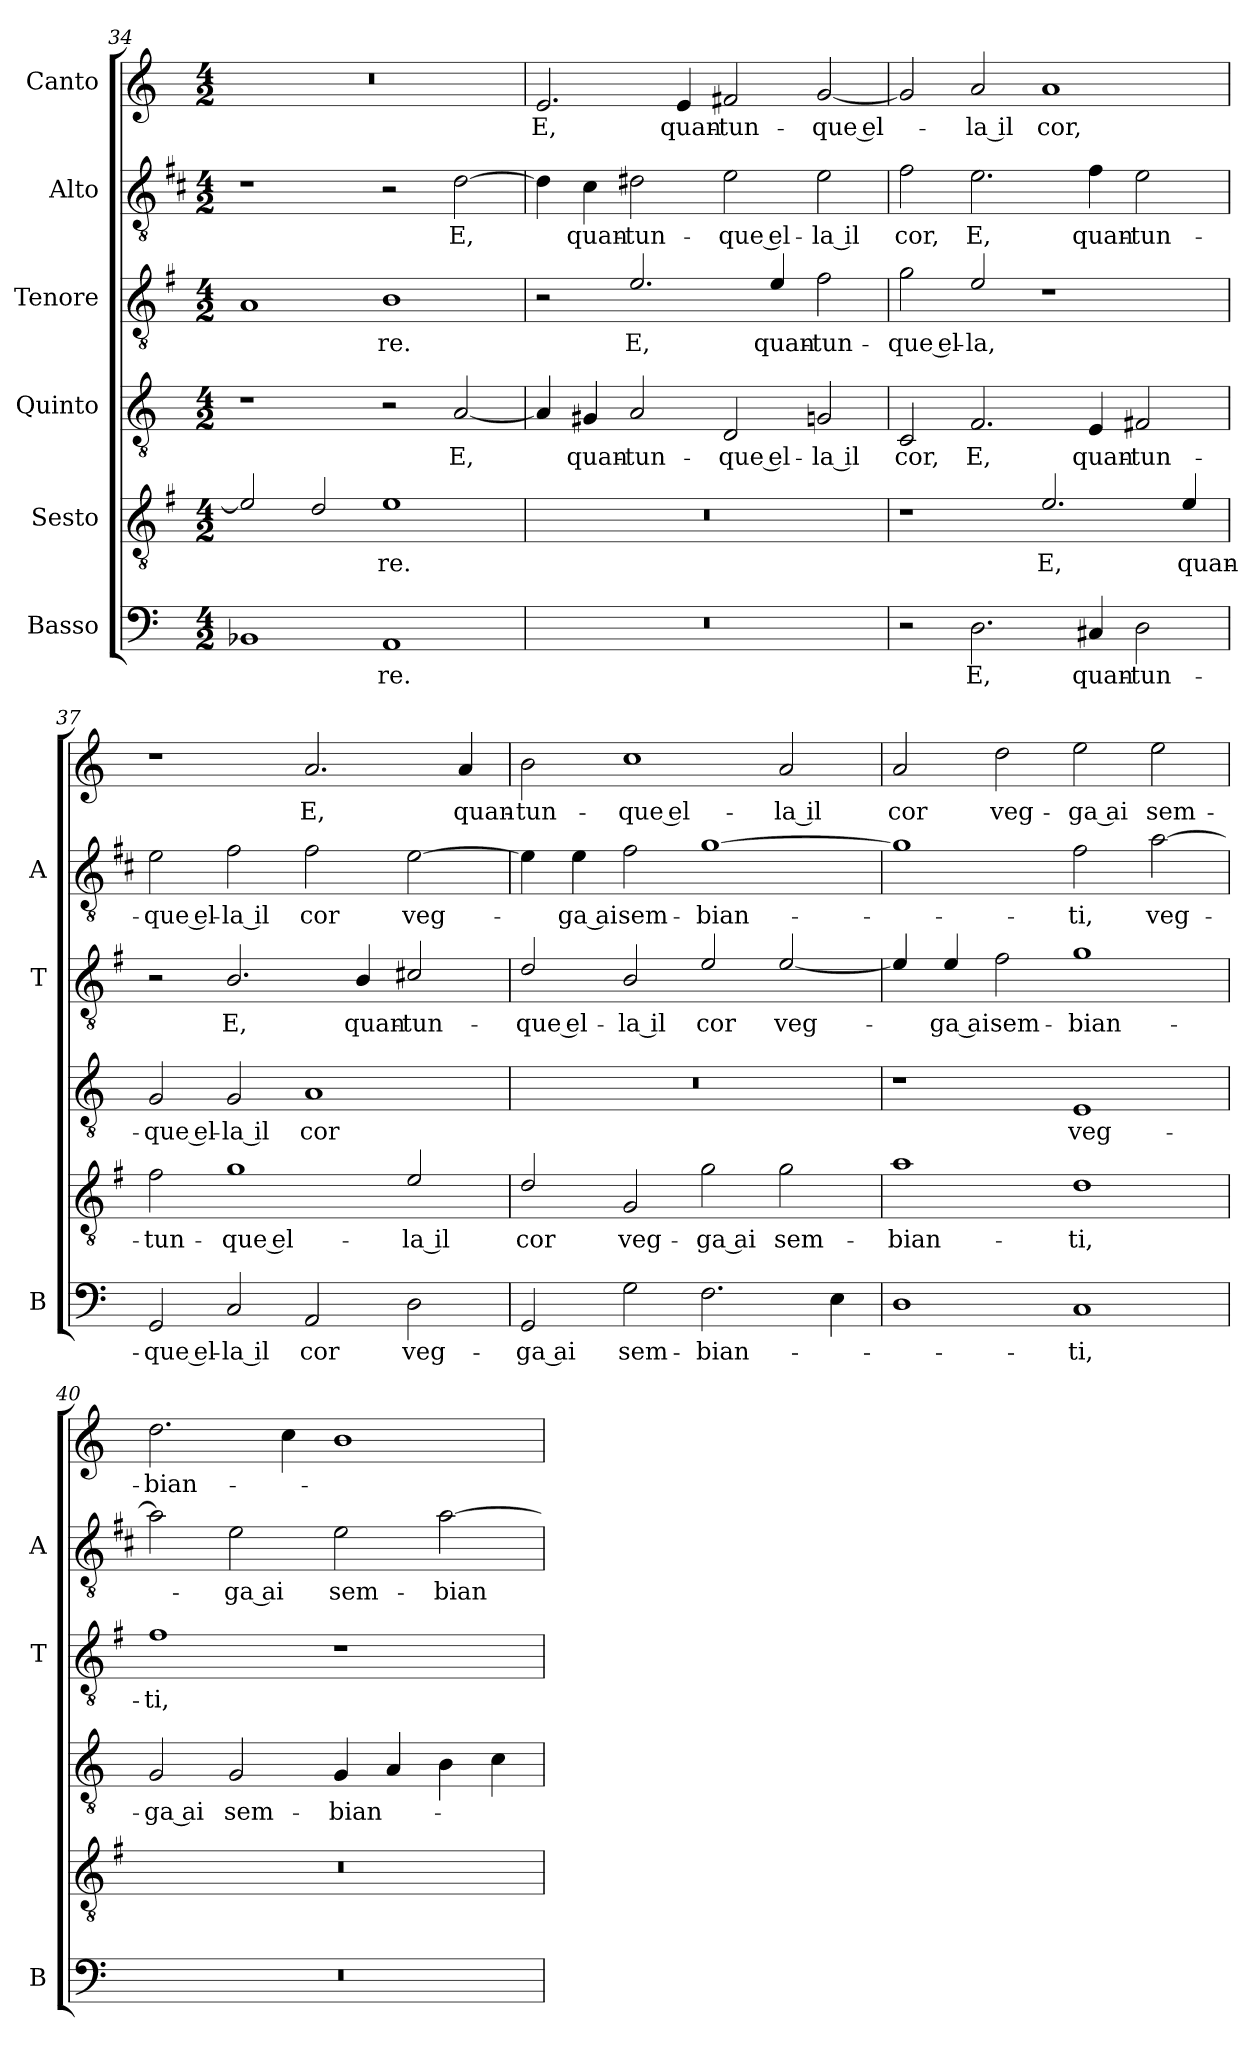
**kern	**text	**kern	**text	**kern	**text	**kern	**text	**kern	**text	**kern	**text
*part6	*part6	*part5	*part5	*part4	*part4	*part3	*part3	*part2	*part2	*part1	*part1
*staff6	*staff6	*staff5	*staff5	*staff4	*staff4	*staff3	*staff3	*staff2	*staff2	*staff1	*staff1
*I"Basso	*	*I"Sesto	*	*I"Quinto	*	*I"Tenore	*	*I"Alto	*	*I"Canto	*
*I'B	*	*	*	*	*	*I'T	*	*I'A	*	*	*
*clefF4	*	*clefGv2	*	*clefGv2	*	*clefGv2	*	*clefGv2	*	*clefG2	*
*	*	*ITrd4c7	*	*	*	*ITrd4c7	*	*ITrd1c2	*	*	*
*k[]	*	*k[]	*	*k[]	*	*k[]	*	*k[]	*	*k[]	*
*C:	*	*C:	*	*C:	*	*C:	*	*C:	*	*C:	*
*M4/2	*	*M4/2	*	*M4/2	*	*M4/2	*	*M4/2	*	*M4/2	*
=34	=34	=34	=34	=34	=34	=34	=34	=34	=34	=34	=34
1BB-X	.	2A/]	.	1r	.	1D	.	1r	.	0r	.
.	.	2G/	.	.	.	.	.	.	.	.	.
!	!LO:LY:b	!	!LO:LY:b	!	!	!	!LO:LY:b	!	!	!	!
1AA	-re.	1A	-re.	2r	.	1E	-re.	2r	.	.	.
!	!	!	!	!	!LO:LY:b	!	!	!	!LO:LY:b	!	!
.	.	.	.	[2A/	E,	.	.	[2c\	E,	.	.
!!LO:LB:g=z
=35	=35	=35	=35	=35	=35	=35	=35	=35	=35	=35	=35
!	!	!	!	!	!	!	!	!	!	!	!LO:LY:b
0r	.	0r	.	4A/]	.	2r	.	4c\]	.	2.e/	E,
!	!	!	!	!	!LO:LY:b	!	!	!	!LO:LY:b	!	!
.	.	.	.	4G#X/	quan-	.	.	4B\	quan-	.	.
!	!	!	!	!	!LO:LY:b	!	!LO:LY:b	!	!LO:LY:b	!	!
.	.	.	.	2A/	-tun-	2.A/	E,	2c#X\	-tun-	.	.
!	!	!	!	!	!	!	!	!	!	!	!LO:LY:b
.	.	.	.	.	.	.	.	.	.	4e/	quan-
!	!	!	!	!	!LO:LY:b	!	!	!	!LO:LY:b	!	!LO:LY:b
.	.	.	.	2D/	-que el-	.	.	2d\	-que el-	2f#X/	-tun-
!	!	!	!	!	!	!	!LO:LY:b	!	!	!	!
.	.	.	.	.	.	4A/	quan-	.	.	.	.
!	!	!	!	!	!LO:LY:b	!	!LO:LY:b	!	!LO:LY:b	!	!LO:LY:b
.	.	.	.	2Gn/	-la il	2B\	-tun-	2d\	-la il	[2g/	-que el-
=36	=36	=36	=36	=36	=36	=36	=36	=36	=36	=36	=36
!	!	!	!	!	!LO:LY:b	!	!LO:LY:b	!	!LO:LY:b	!	!
2r	.	1r	.	2C/	cor,	2c\	-que el-	2e\	cor,	2g/]	.
!	!LO:LY:b	!	!	!	!LO:LY:b	!	!LO:LY:b	!	!LO:LY:b	!	!LO:LY:b
2.D\	E,	.	.	2.F/	E,	2A/	-la,	2.d\	E,	2a/	-la il
!	!	!	!LO:LY:b	!	!	!	!	!	!	!	!LO:LY:b
.	.	2.A/	E,	.	.	1r	.	.	.	1a	cor,
!	!LO:LY:b	!	!	!	!LO:LY:b	!	!	!	!LO:LY:b	!	!
4C#X/	quan-	.	.	4E/	quan-	.	.	4e\	quan-	.	.
!	!LO:LY:b	!	!	!	!LO:LY:b	!	!	!	!LO:LY:b	!	!
2D\	-tun-	.	.	2F#X/	-tun-	.	.	2d\	-tun-	.	.
!	!	!	!LO:LY:b	!	!	!	!	!	!	!	!
.	.	4A/	quan-	.	.	.	.	.	.	.	.
=37	=37	=37	=37	=37	=37	=37	=37	=37	=37	=37	=37
!	!LO:LY:b	!	!LO:LY:b	!	!LO:LY:b	!	!	!	!LO:LY:b	!	!
2GG/	-que el-	2B\	-tun-	2G/	-que el-	2r	.	2d\	-que el-	1r	.
!	!LO:LY:b	!	!LO:LY:b	!	!LO:LY:b	!	!LO:LY:b	!	!LO:LY:b	!	!
2C/	-la il	1c	-que el-	2G/	-la il	2.E/	E,	2e\	-la il	.	.
!	!LO:LY:b	!	!	!	!LO:LY:b	!	!	!	!LO:LY:b	!	!LO:LY:b
2AA/	cor	.	.	1A	cor	.	.	2e\	cor	2.a/	E,
!	!	!	!	!	!	!	!LO:LY:b	!	!	!	!
.	.	.	.	.	.	4E/	quan-	.	.	.	.
!	!LO:LY:b	!	!LO:LY:b	!	!	!	!LO:LY:b	!	!LO:LY:b	!	!
2D\	veg-	2A/	-la il	.	.	2F#X/	-tun-	[2d\	veg-	.	.
!	!	!	!	!	!	!	!	!	!	!	!LO:LY:b
.	.	.	.	.	.	.	.	.	.	4a/	quan-
=38	=38	=38	=38	=38	=38	=38	=38	=38	=38	=38	=38
!	!LO:LY:b	!	!LO:LY:b	!	!	!	!LO:LY:b	!	!	!	!LO:LY:b
2GG/	-ga ai	2G/	cor	0r	.	2G/	-que el-	4d\]	.	2b\	-tun-
!	!	!	!	!	!	!	!	!	!LO:LY:b	!	!
.	.	.	.	.	.	.	.	4d\	-ga ai	.	.
!	!LO:LY:b	!	!LO:LY:b	!	!	!	!LO:LY:b	!	!LO:LY:b	!	!LO:LY:b
2G\	sem-	2C/	veg-	.	.	2E/	-la il	2e\	sem-	1cc	-que el-
!	!LO:LY:b	!	!LO:LY:b	!	!	!	!LO:LY:b	!	!LO:LY:b	!	!
2.F\	-bian-	2c\	-ga ai	.	.	2A/	cor	[1f	-bian-	.	.
!	!	!	!LO:LY:b	!	!	!	!LO:LY:b	!	!	!	!LO:LY:b
.	.	2c\	sem-	.	.	[2A/	veg-	.	.	2a/	-la il
4E\	.	.	.	.	.	.	.	.	.	.	.
!!LO:PB:g=z
=39	=39	=39	=39	=39	=39	=39	=39	=39	=39	=39	=39
!	!	!	!LO:LY:b	!	!	!	!	!	!	!	!LO:LY:b
1D	.	1d	-bian-	1r	.	4A/]	.	1f]	.	2a/	cor
!	!	!	!	!	!	!	!LO:LY:b	!	!	!	!
.	.	.	.	.	.	4A/	-ga ai	.	.	.	.
!	!	!	!	!	!	!	!LO:LY:b	!	!	!	!LO:LY:b
.	.	.	.	.	.	2B\	sem-	.	.	2dd\	veg-
!	!LO:LY:b	!	!LO:LY:b	!	!LO:LY:b	!	!LO:LY:b	!	!LO:LY:b	!	!LO:LY:b
1C	-ti,	1G	-ti,	1E	veg-	1c	-bian-	2e\	-ti,	2ee\	-ga ai
!	!	!	!	!	!	!	!	!	!LO:LY:b	!	!LO:LY:b
.	.	.	.	.	.	.	.	[2g\	veg-	2ee\	sem-
=40	=40	=40	=40	=40	=40	=40	=40	=40	=40	=40	=40
!	!	!	!	!	!LO:LY:b	!	!LO:LY:b	!	!	!	!LO:LY:b
0r	.	0r	.	2G/	-ga ai	1B	-ti,	2g\]	.	2.dd\	-bian-
!	!	!	!	!	!LO:LY:b	!	!	!	!LO:LY:b	!	!
.	.	.	.	2G/	sem-	.	.	2d\	-ga ai	.	.
.	.	.	.	.	.	.	.	.	.	4cc\	.
!	!	!	!	!	!LO:LY:b	!	!	!	!LO:LY:b	!	!
.	.	.	.	4G/	-bian-	1r	.	2d\	sem-	1b	.
.	.	.	.	4A/	.	.	.	.	.	.	.
!	!	!	!	!	!	!	!	!	!LO:LY:b	!	!
.	.	.	.	4B\	.	.	.	[2g\	-bian-	.	.
.	.	.	.	4c\	.	.	.	.	.	.	.
=	=	=	=	=	=	=	=	=	=	=	=
*-	*-	*-	*-	*-	*-	*-	*-	*-	*-	*-	*-
